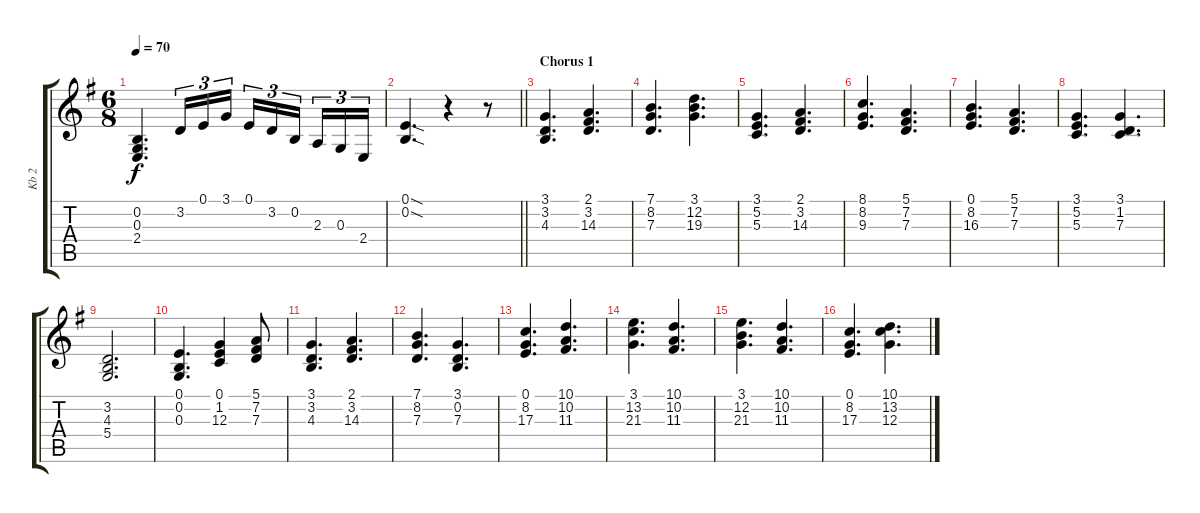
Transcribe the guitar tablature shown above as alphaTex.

\track ("Kb 2" "Kb 2") {instrument churchorgan}
\staff {score tabs}
\tuning (E4 B3 G3 D3 A2 E2) {hide}
\ts (6 8)
\tempo 70
\clef g2
\ks g
(0.2 0.3 2.4).4{d dy f} 3.2.16{tu (3 2)} 0.1.16{tu (3 2)} 3.1.16{tu (3 2) beam splitsecondary} 0.1.16{tu (3 2)} 3.2.16{tu (3 2)} 0.2.16{tu (3 2) beam splitsecondary} 2.3.16{tu (3 2)} 0.3.16{tu (3 2)} 2.4.16{tu (3 2)} |
\barLineRight lightlight
(0.1{sod} 0.2{sod}).4{d} r.4 r.8 |
\section ("" "Chorus 1")
(3.1 3.2 4.3).4{d} (2.1 3.2 14.3).4{d} |
(7.1 8.2 7.3).4{d} (3.1 12.2 19.3).4{d} |
(3.1 5.2 5.3).4{d} (2.1 3.2 14.3).4{d} |
(8.1 8.2 9.3).4{d} (5.1 7.2 7.3).4{d} |
(0.1 8.2 16.3).4{d} (5.1 7.2 7.3).4{d} |
(3.1 5.2 5.3).4{d} (3.1 1.2 7.3).4{d} |
(3.2 4.3 5.4).2{d} |
(0.1 0.2 0.3).4{d} (0.1 1.2 12.3).4 (5.1 7.2 7.3).8 |
(3.1 3.2 4.3).4{d} (2.1 3.2 14.3).4{d} |
(7.1 8.2 7.3).4{d} (3.1 0.2 7.3).4{d} |
(0.1 8.2 17.3).4{d} (10.1 10.2 11.3).4{d} |
(3.1 13.2 21.3).4{d} (10.1 10.2 11.3).4{d} |
(3.1 12.2 21.3).4{d} (10.1 10.2 11.3).4{d} |
(0.1 8.2 17.3).4{d} (10.1 13.2 12.3).4{d}
